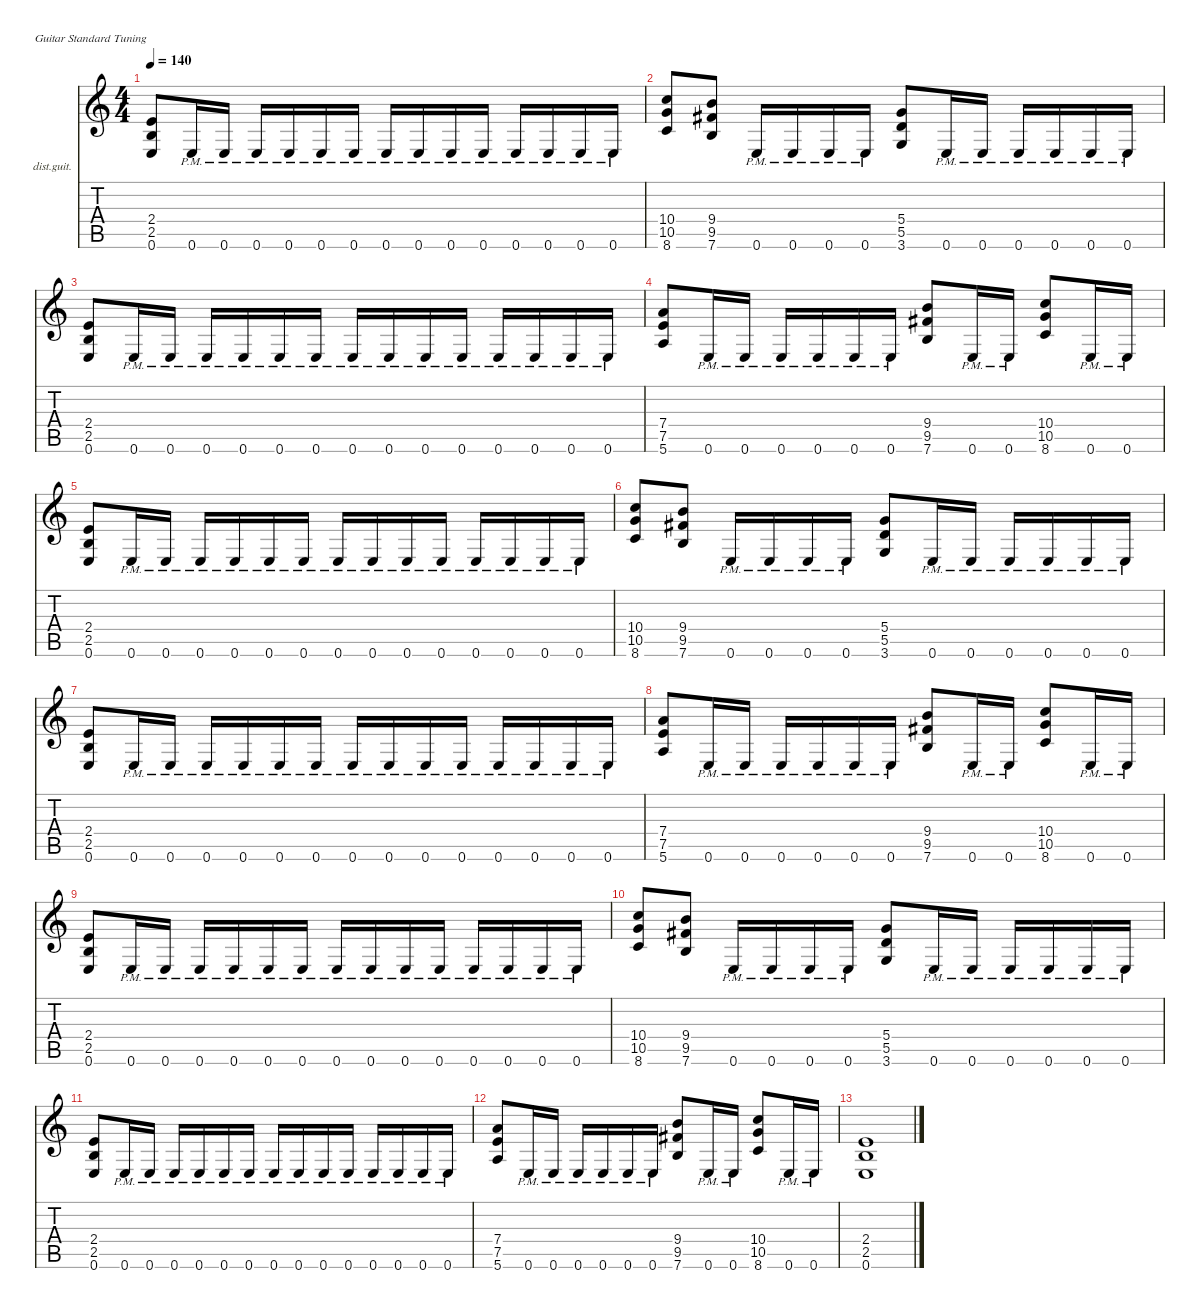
\defaultSystemsLayout 4
\hideDynamics
\bracketExtendMode nobrackets
\firstSystemTrackNameOrientation horizontal
\otherSystemsTrackNameOrientation horizontal
\track ("Rythm Guitar" "dist.guit.") {instrument distortionguitar}
\staff {score tabs}
\tuning (E4 B3 G3 D3 A2 E2)
\ts (4 4)
\beaming (8 2 2 2 2)
\tempo 140
\clef g2
\ks c
(0.6 2.5 2.4).8{dy mf instrument distortionguitar} 0.6{pm}.16 0.6{pm}.16 0.6{pm}.16 0.6{pm}.16 0.6{pm}.16 0.6{pm}.16 0.6{pm}.16 0.6{pm}.16 0.6{pm}.16 0.6{pm}.16 0.6{pm}.16 0.6{pm}.16 0.6{pm}.16 0.6{pm}.16 |
(8.6 10.5 10.4).8 (7.6 9.5{acc #} 9.4).8 0.6{pm}.16 0.6{pm}.16 0.6{pm}.16 0.6{pm}.16 (3.6 5.5 5.4).8 0.6{pm}.16 0.6{pm}.16 0.6{pm}.16 0.6{pm}.16 0.6{pm}.16 0.6{pm}.16 |
(0.6 2.5 2.4).8 0.6{pm}.16 0.6{pm}.16 0.6{pm}.16 0.6{pm}.16 0.6{pm}.16 0.6{pm}.16 0.6{pm}.16 0.6{pm}.16 0.6{pm}.16 0.6{pm}.16 0.6{pm}.16 0.6{pm}.16 0.6{pm}.16 0.6{pm}.16 |
(5.6 7.5 7.4).8 0.6{pm}.16 0.6{pm}.16 0.6{pm}.16 0.6{pm}.16 0.6{pm}.16 0.6{pm}.16 (7.6 9.5{acc #} 9.4).8 0.6{pm}.16 0.6{pm}.16 (8.6 10.5 10.4).8 0.6{pm}.16 0.6{pm}.16 |
(0.6 2.5 2.4).8 0.6{pm}.16 0.6{pm}.16 0.6{pm}.16 0.6{pm}.16 0.6{pm}.16 0.6{pm}.16 0.6{pm}.16 0.6{pm}.16 0.6{pm}.16 0.6{pm}.16 0.6{pm}.16 0.6{pm}.16 0.6{pm}.16 0.6{pm}.16 |
(8.6 10.5 10.4).8 (7.6 9.5{acc #} 9.4).8 0.6{pm}.16 0.6{pm}.16 0.6{pm}.16 0.6{pm}.16 (3.6 5.5 5.4).8 0.6{pm}.16 0.6{pm}.16 0.6{pm}.16 0.6{pm}.16 0.6{pm}.16 0.6{pm}.16 |
(0.6 2.5 2.4).8 0.6{pm}.16 0.6{pm}.16 0.6{pm}.16 0.6{pm}.16 0.6{pm}.16 0.6{pm}.16 0.6{pm}.16 0.6{pm}.16 0.6{pm}.16 0.6{pm}.16 0.6{pm}.16 0.6{pm}.16 0.6{pm}.16 0.6{pm}.16 |
(5.6 7.5 7.4).8 0.6{pm}.16 0.6{pm}.16 0.6{pm}.16 0.6{pm}.16 0.6{pm}.16 0.6{pm}.16 (7.6 9.5{acc #} 9.4).8 0.6{pm}.16 0.6{pm}.16 (8.6 10.5 10.4).8 0.6{pm}.16 0.6{pm}.16 |
(0.6 2.5 2.4).8 0.6{pm}.16 0.6{pm}.16 0.6{pm}.16 0.6{pm}.16 0.6{pm}.16 0.6{pm}.16 0.6{pm}.16 0.6{pm}.16 0.6{pm}.16 0.6{pm}.16 0.6{pm}.16 0.6{pm}.16 0.6{pm}.16 0.6{pm}.16 |
(8.6 10.5 10.4).8 (7.6 9.5{acc #} 9.4).8 0.6{pm}.16 0.6{pm}.16 0.6{pm}.16 0.6{pm}.16 (3.6 5.5 5.4).8 0.6{pm}.16 0.6{pm}.16 0.6{pm}.16 0.6{pm}.16 0.6{pm}.16 0.6{pm}.16 |
(0.6 2.5 2.4).8 0.6{pm}.16 0.6{pm}.16 0.6{pm}.16 0.6{pm}.16 0.6{pm}.16 0.6{pm}.16 0.6{pm}.16 0.6{pm}.16 0.6{pm}.16 0.6{pm}.16 0.6{pm}.16 0.6{pm}.16 0.6{pm}.16 0.6{pm}.16 |
(5.6 7.5 7.4).8 0.6{pm}.16 0.6{pm}.16 0.6{pm}.16 0.6{pm}.16 0.6{pm}.16 0.6{pm}.16 (7.6 9.5{acc #} 9.4).8 0.6{pm}.16 0.6{pm}.16 (8.6 10.5 10.4).8 0.6{pm}.16 0.6{pm}.16 |
(0.6 2.5 2.4).1
